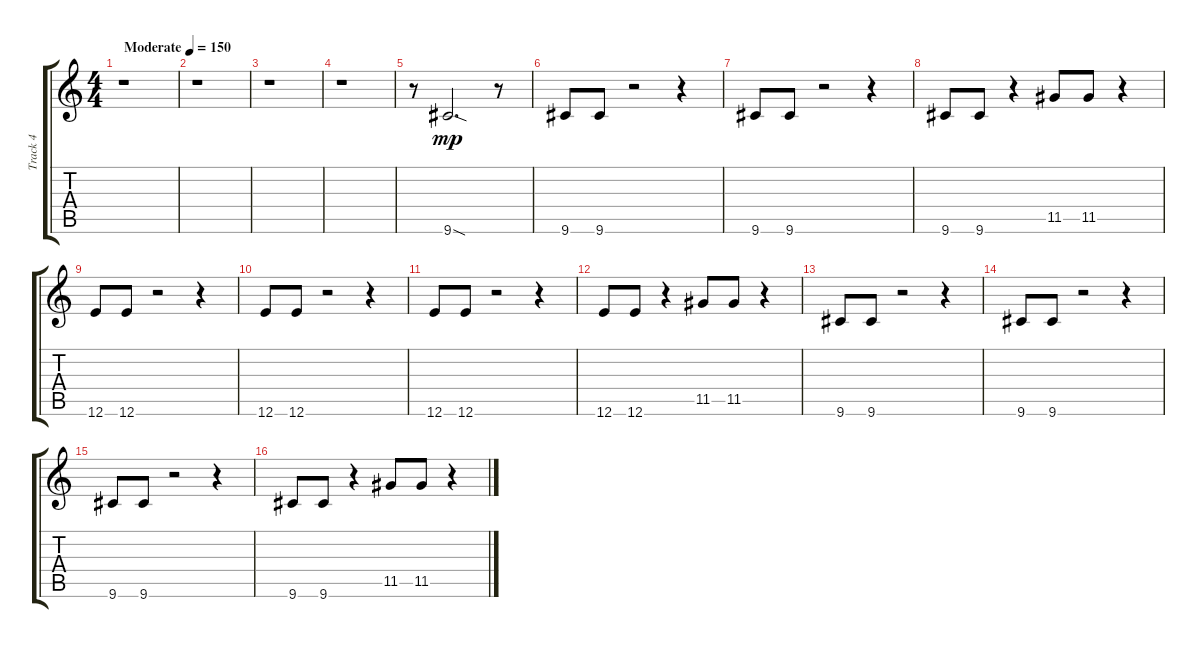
\track ("Track 4" "Track 4") {instrument electricbasspick}
\staff {score tabs}
\tuning (E4 B3 G3 D3 A2 E2) {hide}
\ts (4 4)
\tempo (150 "Moderate")
\clef g2
\ks c
r.1{dy mp instrument electricbasspick} |
r.1 |
r.1 |
r.1 |
r.8 9.6{sod}.2{d} r.8 |
9.6.8 9.6.8 r.2 r.4 |
9.6.8 9.6.8 r.2 r.4 |
9.6.8 9.6.8 r.4 11.5.8 11.5.8 r.4 |
12.6.8 12.6.8 r.2 r.4 |
12.6.8 12.6.8 r.2 r.4 |
12.6.8 12.6.8 r.2 r.4 |
12.6.8 12.6.8 r.4 11.5.8 11.5.8 r.4 |
9.6.8 9.6.8 r.2 r.4 |
9.6.8 9.6.8 r.2 r.4 |
9.6.8 9.6.8 r.2 r.4 |
9.6.8 9.6.8 r.4 11.5.8 11.5.8 r.4
